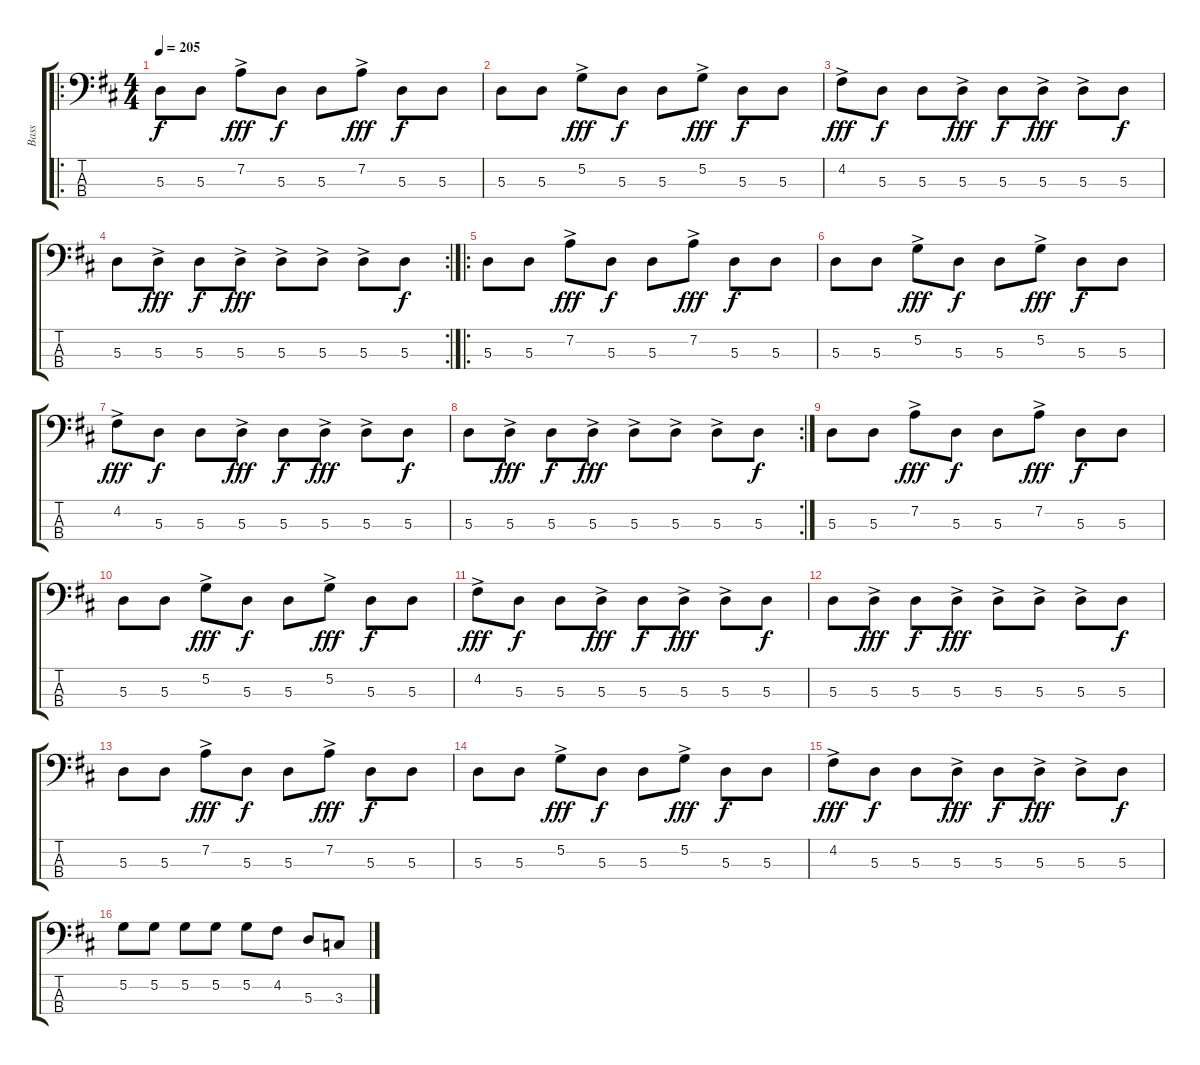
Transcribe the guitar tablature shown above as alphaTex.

\track ("Bass" "Bass") {instrument electricbasspick}
\staff {score tabs}
\tuning (G2 D2 A1 E1) {hide}
\ro
\ts (4 4)
\tempo 205
\clef f4
\ks d
5.3.8{dy f instrument electricbasspick} 5.3.8 7.2{ac}.8{dy fff} 5.3.8{dy f} 5.3.8 7.2{ac}.8{dy fff} 5.3.8{dy f} 5.3.8 |
5.3.8 5.3.8 5.2{ac}.8{dy fff} 5.3.8{dy f} 5.3.8 5.2{ac}.8{dy fff} 5.3.8{dy f} 5.3.8 |
4.2{ac}.8{dy fff} 5.3.8{dy f} 5.3.8 5.3{ac}.8{dy fff} 5.3.8{dy f} 5.3{ac}.8{dy fff} 5.3{ac}.8 5.3.8{dy f} |
\rc 2
5.3.8 5.3{ac}.8{dy fff} 5.3.8{dy f} 5.3{ac}.8{dy fff} 5.3{ac}.8 5.3{ac}.8 5.3{ac}.8 5.3.8{dy f} |
\ro
5.3.8 5.3.8 7.2{ac}.8{dy fff} 5.3.8{dy f} 5.3.8 7.2{ac}.8{dy fff} 5.3.8{dy f} 5.3.8 |
5.3.8 5.3.8 5.2{ac}.8{dy fff} 5.3.8{dy f} 5.3.8 5.2{ac}.8{dy fff} 5.3.8{dy f} 5.3.8 |
4.2{ac}.8{dy fff} 5.3.8{dy f} 5.3.8 5.3{ac}.8{dy fff} 5.3.8{dy f} 5.3{ac}.8{dy fff} 5.3{ac}.8 5.3.8{dy f} |
\rc 2
5.3.8 5.3{ac}.8{dy fff} 5.3.8{dy f} 5.3{ac}.8{dy fff} 5.3{ac}.8 5.3{ac}.8 5.3{ac}.8 5.3.8{dy f} |
5.3.8 5.3.8 7.2{ac}.8{dy fff} 5.3.8{dy f} 5.3.8 7.2{ac}.8{dy fff} 5.3.8{dy f} 5.3.8 |
5.3.8 5.3.8 5.2{ac}.8{dy fff} 5.3.8{dy f} 5.3.8 5.2{ac}.8{dy fff} 5.3.8{dy f} 5.3.8 |
4.2{ac}.8{dy fff} 5.3.8{dy f} 5.3.8 5.3{ac}.8{dy fff} 5.3.8{dy f} 5.3{ac}.8{dy fff} 5.3{ac}.8 5.3.8{dy f} |
5.3.8 5.3{ac}.8{dy fff} 5.3.8{dy f} 5.3{ac}.8{dy fff} 5.3{ac}.8 5.3{ac}.8 5.3{ac}.8 5.3.8{dy f} |
5.3.8 5.3.8 7.2{ac}.8{dy fff} 5.3.8{dy f} 5.3.8 7.2{ac}.8{dy fff} 5.3.8{dy f} 5.3.8 |
5.3.8 5.3.8 5.2{ac}.8{dy fff} 5.3.8{dy f} 5.3.8 5.2{ac}.8{dy fff} 5.3.8{dy f} 5.3.8 |
4.2{ac}.8{dy fff} 5.3.8{dy f} 5.3.8 5.3{ac}.8{dy fff} 5.3.8{dy f} 5.3{ac}.8{dy fff} 5.3{ac}.8 5.3.8{dy f} |
5.2.8 5.2.8 5.2.8 5.2.8 5.2.8 4.2.8 5.3.8 3.3.8
